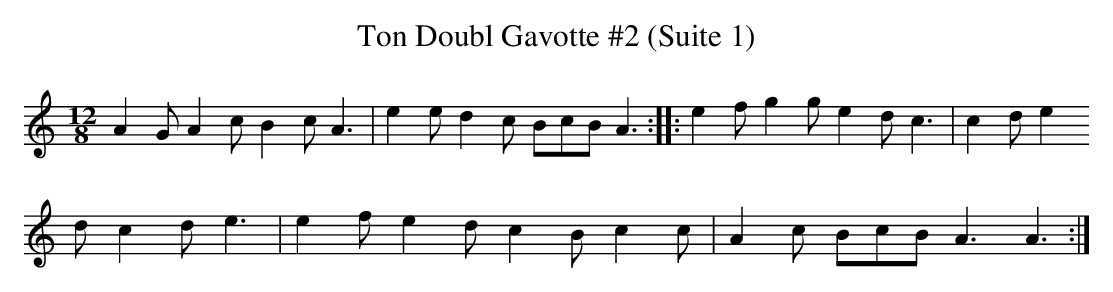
X:1
T:Ton Doubl Gavotte #2 (Suite 1)
M:12/8
L:1/8
K:Am
A2  GA2  c B2  cA3   |e2  ed2  c BcBA3   :|:e2  fg2  ge2  dc3   |c2  de2
  dc2  de3   |e2  fe2  dc2  Bc2  c|A2  c BcBA3  A3  :|
